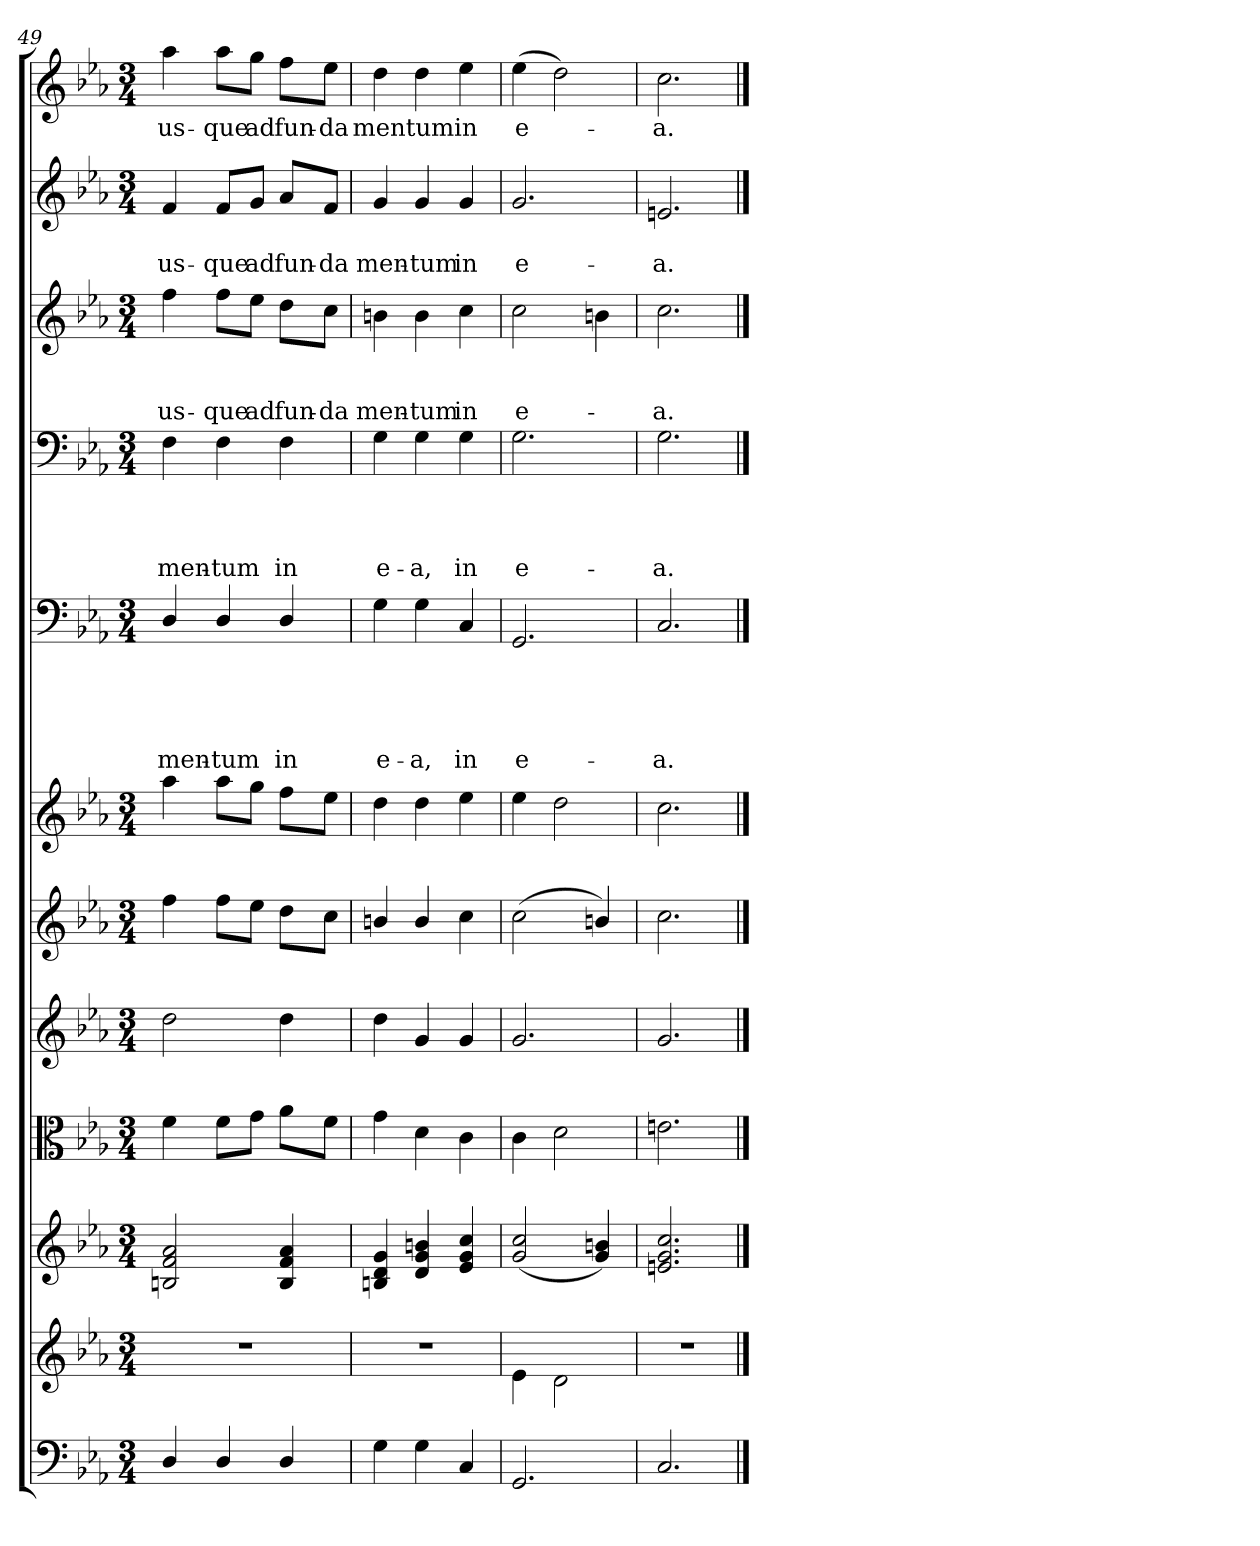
**kern	**kern	**kern	**kern	**kern	**kern	**kern	**kern	**text	**text	**text	**text	**text	**kern	**text	**text	**text	**text	**kern	**text	**text	**text	**kern	**text	**text	**kern	**text
*part11	*part10	*part10	*part9	*part8	*part7	*part6	*part5	*part5	*part5	*part5	*part5	*part5	*part4	*part4	*part4	*part4	*part4	*part3	*part3	*part3	*part3	*part2	*part2	*part2	*part1	*part1
*staff12	*staff11	*staff10	*staff9	*staff8	*staff7	*staff6	*staff5	*staff5	*staff5	*staff5	*staff5	*staff5	*staff4	*staff4	*staff4	*staff4	*staff4	*staff3	*staff3	*staff3	*staff3	*staff2	*staff2	*staff2	*staff1	*staff1
*clefF4	*clefG2	*clefG2	*clefC3	*clefG2	*clefG2	*clefG2	*clefF4	*	*	*	*	*	*clefF4	*	*	*	*	*clefG2	*	*	*	*clefG2	*	*	*clefG2	*
*	*	*	*	*	*	*	*	*	*	*	*	*	*	*	*	*	*	*ITrd7c12	*	*	*	*	*	*	*	*
*k[b-e-a-]	*k[b-e-a-]	*k[b-e-a-]	*k[b-e-a-]	*k[b-e-a-]	*k[b-e-a-]	*k[b-e-a-]	*k[b-e-a-]	*	*	*	*	*	*k[b-e-a-]	*	*	*	*	*k[b-e-a-]	*	*	*	*k[b-e-a-]	*	*	*k[b-e-a-]	*
*E-:	*E-:	*E-:	*E-:	*E-:	*E-:	*E-:	*E-:	*	*	*	*	*	*E-:	*	*	*	*	*E-:	*	*	*	*E-:	*	*	*E-:	*
*M3/4	*M3/4	*M3/4	*M3/4	*M3/4	*M3/4	*M3/4	*M3/4	*	*	*	*	*	*M3/4	*	*	*	*	*M3/4	*	*	*	*M3/4	*	*	*M3/4	*
=49	=49	=49	=49	=49	=49	=49	=49	=49	=49	=49	=49	=49	=49	=49	=49	=49	=49	=49	=49	=49	=49	=49	=49	=49	=49	=49
!	!	!	!	!	!	!	!	!	!	!	!	!LO:LY:b	!	!	!	!	!LO:LY:b	!	!	!	!LO:LY:b	!	!	!LO:LY:b	!	!LO:LY:b
4D/	2.r	2Bn/ 2f/ 2a-/	4f\	2dd\	4ff\	4aa-\	4D/	.	.	.	.	men-	4F\	.	.	.	men-	4f\	.	.	us-	4f/	.	us-	4aa-\	us-
!	!	!	!	!	!	!	!	!	!	!	!	!LO:LY:b	!	!	!	!	!LO:LY:b	!	!	!	!LO:LY:b	!	!	!LO:LY:b	!	!LO:LY:b
4D/	.	.	8f\L	.	8ff\L	8aa-\L	4D/	.	.	.	.	-tum	4F\	.	.	.	-tum	8f\L	.	.	-que	8f/L	.	-que	8aa-\L	-que
!	!	!	!	!	!	!	!	!	!	!	!	!	!	!	!	!	!	!	!	!	!LO:LY:b	!	!	!LO:LY:b	!	!LO:LY:b
.	.	.	8g\J	.	8ee-\J	8gg\J	.	.	.	.	.	.	.	.	.	.	.	8e-\J	.	.	ad	8g/J	.	ad	8gg\J	ad
!	!	!	!	!	!	!	!	!	!	!	!	!LO:LY:b	!	!	!	!	!LO:LY:b	!	!	!	!LO:LY:b	!	!	!LO:LY:b	!	!LO:LY:b
4D/	.	4B/ 4f/ 4a-/	8a-\L	4dd\	8dd\L	8ff\L	4D/	.	.	.	.	in	4F\	.	.	.	in	8d\L	.	.	fun-	8a-/L	.	fun-	8ff\L	fun-
!	!	!	!	!	!	!	!	!	!	!	!	!	!	!	!	!	!	!	!	!	!LO:LY:b	!	!	!LO:LY:b	!	!LO:LY:b
.	.	.	8f\J	.	8cc\J	8ee-\J	.	.	.	.	.	.	.	.	.	.	.	8c\J	.	.	-da	8f/J	.	-da	8ee-\J	-da
=50	=50	=50	=50	=50	=50	=50	=50	=50	=50	=50	=50	=50	=50	=50	=50	=50	=50	=50	=50	=50	=50	=50	=50	=50	=50	=50
!	!	!	!	!	!	!	!	!	!	!	!	!LO:LY:b	!	!	!	!	!LO:LY:b	!	!	!	!LO:LY:b	!	!	!LO:LY:b	!	!LO:LY:b
4G\	2.r	4Bn/ 4d/ 4g/	4g\	4dd\	4bn/	4dd\	4G\	.	.	.	.	e-	4G\	.	.	.	e-	4Bn\	.	.	men-	4g/	.	men-	4dd\	men­tum
!	!	!	!	!	!	!	!	!	!	!	!	!LO:LY:b	!	!	!	!	!LO:LY:b	!	!	!	!LO:LY:b	!	!	!LO:LY:b	!	!
4G\	.	4d/ 4g/ 4bn/	4d\	4g/	4b/	4dd\	4G\	.	.	.	.	-a,	4G\	.	.	.	-a,	4B\	.	.	-tum	4g/	.	-tum	4dd\	.
!	!	!	!	!	!	!	!	!	!	!	!	!LO:LY:b	!	!	!	!	!LO:LY:b	!	!	!	!LO:LY:b	!	!	!LO:LY:b	!	!LO:LY:b
4C/	.	4e-/ 4g/ 4cc/	4c\	4g/	4cc\	4ee-\	4C/	.	.	.	.	in	4G\	.	.	.	in	4c\	.	.	in	4g/	.	in	4ee-\	in
=51	=51	=51	=51	=51	=51	=51	=51	=51	=51	=51	=51	=51	=51	=51	=51	=51	=51	=51	=51	=51	=51	=51	=51	=51	=51	=51
!	!	!	!	!	!	!	!	!	!	!	!	!LO:LY:b	!	!	!	!	!LO:LY:b	!	!	!	!LO:LY:b	!	!	!LO:LY:b	!	!LO:LY:b
2.GG/	4e-\	(>2g/ 2cc/	4c\	2.g/	(>2cc\	4ee-\	2.GG/	.	.	.	.	e-	2.G\	.	.	.	e-	2c\	.	.	e-	2.g/	.	e-	(>4ee-\	e-
.	2d\	.	2d\	.	.	2dd\	.	.	.	.	.	.	.	.	.	.	.	.	.	.	.	.	.	.	2dd\)	.
.	.	4g/ 4bn/)	.	.	4bn/)	.	.	.	.	.	.	.	.	.	.	.	.	4Bn\	.	.	.	.	.	.	.	.
=52	=52	=52	=52	=52	=52	=52	=52	=52	=52	=52	=52	=52	=52	=52	=52	=52	=52	=52	=52	=52	=52	=52	=52	=52	=52	=52
!	!	!	!	!	!	!	!	!	!	!	!	!LO:LY:b	!	!	!	!	!LO:LY:b	!	!	!	!LO:LY:b	!	!	!LO:LY:b	!	!LO:LY:b
2.C/	2.r	2.en/ 2.g/ 2.cc/	2.en\	2.g/	2.cc\	2.cc\	2.C/	.	.	.	.	-a.	2.G\	.	.	.	-a.	2.c\	.	.	-a.	2.en/	.	-a.	2.cc\	-a.
==	==	==	==	==	==	==	==	==	==	==	==	==	==	==	==	==	==	==	==	==	==	==	==	==	==	==
*-	*-	*-	*-	*-	*-	*-	*-	*-	*-	*-	*-	*-	*-	*-	*-	*-	*-	*-	*-	*-	*-	*-	*-	*-	*-	*-
